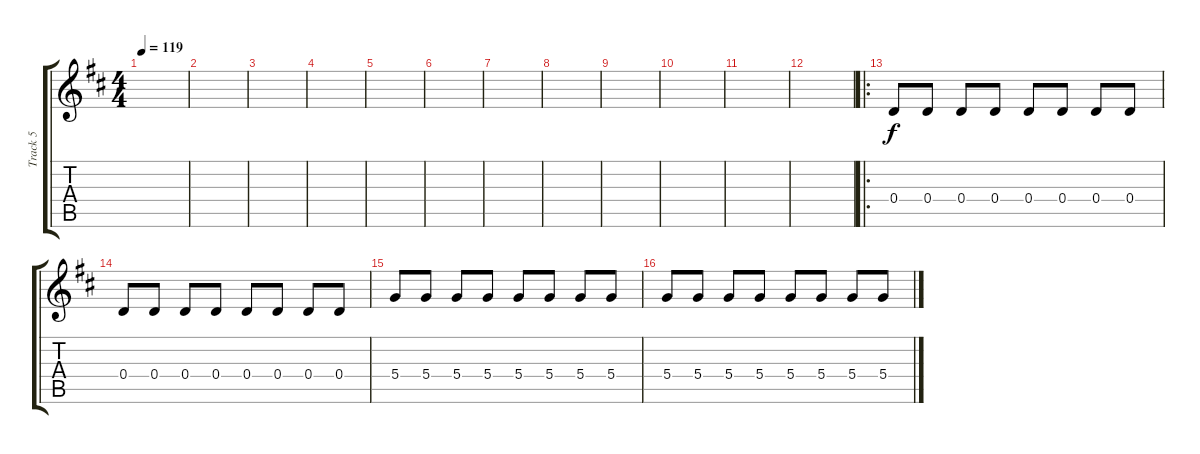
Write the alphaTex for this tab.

\track ("Track 5" "Track 5") {instrument distortionguitar}
\staff {score tabs}
\tuning (D4 A3 Gb3 D3 A2 D2) {hide}
\ts (4 4)
\tempo 119
\clef g2
\ks d
|
|
|
|
|
|
|
|
|
|
|
|
\ro
0.4.8 0.4.8 0.4.8 0.4.8 0.4.8 0.4.8 0.4.8 0.4.8 |
0.4.8 0.4.8 0.4.8 0.4.8 0.4.8 0.4.8 0.4.8 0.4.8 |
5.4.8 5.4.8 5.4.8 5.4.8 5.4.8 5.4.8 5.4.8 5.4.8 |
5.4.8 5.4.8 5.4.8 5.4.8 5.4.8 5.4.8 5.4.8 5.4.8
